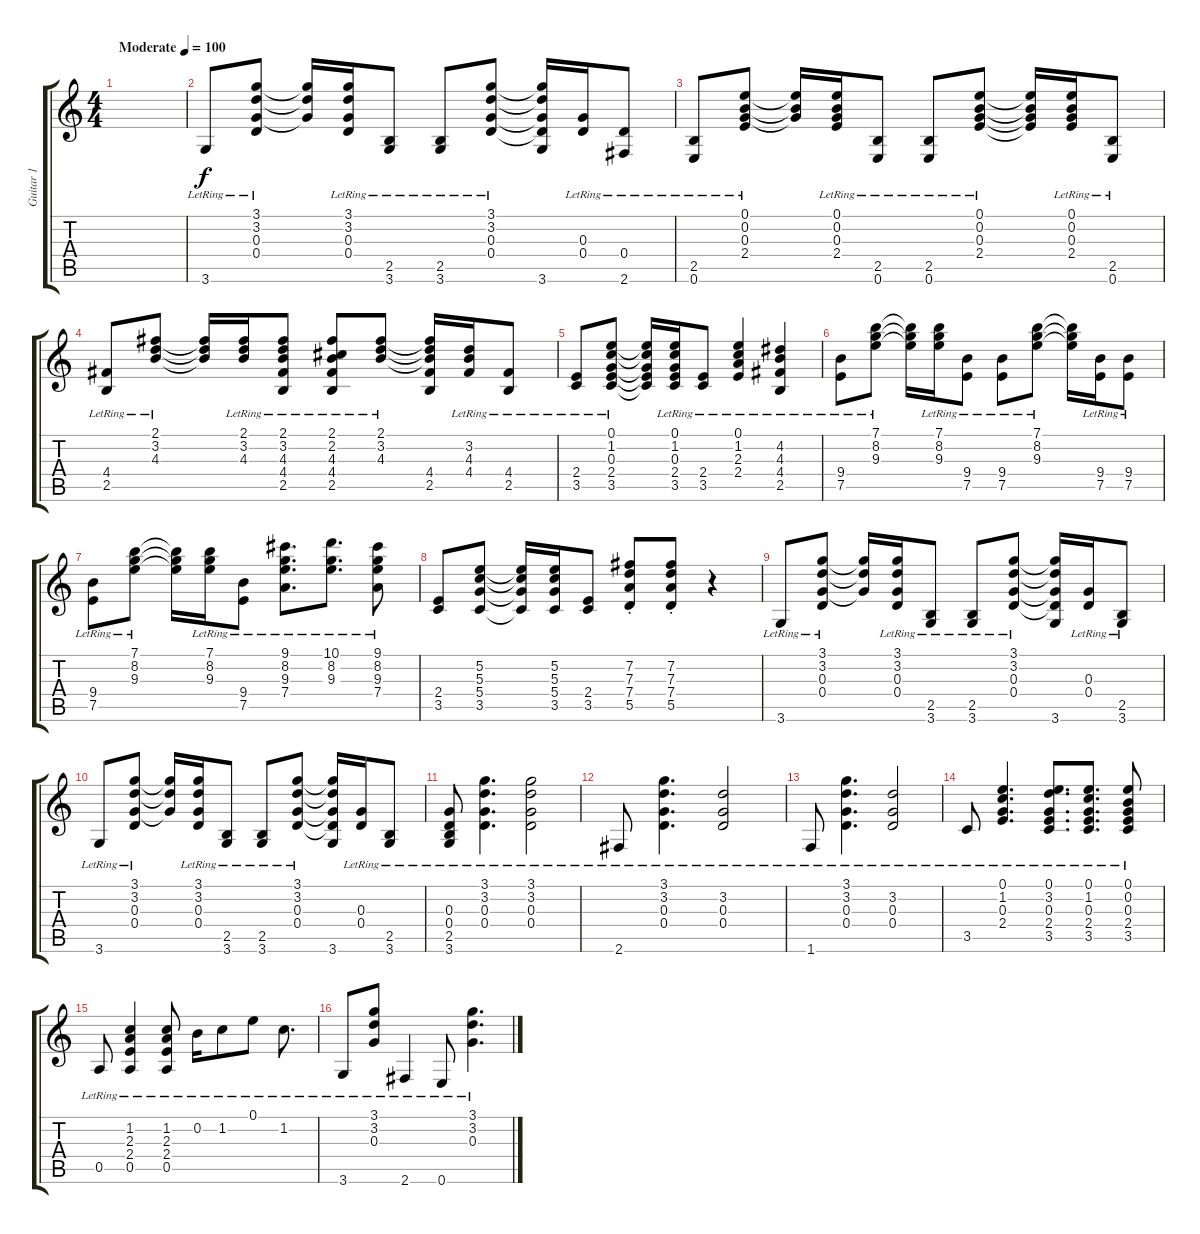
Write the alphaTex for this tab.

\track ("Guitar 1" "Guitar 1") {instrument electricguitarclean}
\staff {score tabs}
\tuning (E4 B3 G3 D3 A2 E2) {hide}
\ts (4 4)
\tempo (100 "Moderate")
\clef g2
\ks c
|
3.6{lr}.8 (3.1{lr} 3.2{lr} 0.3{lr} 0.4{lr}).8 (3.1{t} 3.2{t} 0.3{t}).16 (3.1{lr} 3.2{lr} 0.3{lr} 0.4{lr}).16 (2.5{lr} 3.6{lr}).8 (2.5{lr} 3.6{lr}).8 (3.1{lr} 3.2{lr} 0.3{lr} 0.4{lr}).8 (3.1{t} 3.2{t} 0.3{t} 0.4{t} 3.6).16 (0.3{lr} 0.4{lr}).16 (0.4{lr} 2.6{lr}).8 |
(2.5 0.6{lr}).8 (0.1{lr} 0.2{lr} 0.3{lr} 2.4{lr}).8 (0.1{t} 0.2{t} 0.3{t}).16 (0.1{lr} 0.2{lr} 0.3{lr} 2.4{lr}).16 (2.5{lr} 0.6{lr}).8 (2.5{lr} 0.6{lr}).8 (0.1{lr} 0.2{lr} 0.3{lr} 2.4{lr}).8 (0.1{t} 0.2{t} 0.3{t} 2.4{t}).16 (0.1{lr} 0.2{lr} 0.3{lr} 2.4{lr}).16 (2.5 0.6{lr}).8 |
(4.4{lr} 2.5{lr}).8 (2.1{lr} 3.2 4.3{lr}).8 (2.1{t} 3.2{t} 4.3{t}).16 (2.1{lr} 3.2{lr} 4.3{lr}).16 (2.1 3.2 4.3 4.4{lr} 2.5{lr}).8 (2.1 2.2 4.3 4.4{lr} 2.5{lr}).8 (2.1{lr} 3.2{lr} 4.3{lr}).8 (2.1{t} 3.2{t} 4.3{t} 4.4 2.5).16 (3.2 4.3{lr} 4.4{lr}).16 (4.4{lr} 2.5).8 |
(2.4{lr} 3.5{lr}).8 (0.1{lr} 1.2{lr} 0.3{lr} 2.4{lr} 3.5{lr}).8 (0.1{t} 1.2{t} 0.3{t} 2.4{t} 3.5{t}).16 (0.1{lr} 1.2{lr} 0.3{lr} 2.4{lr} 3.5{lr}).16 (2.4{lr} 3.5{lr}).8 (0.1 1.2{lr} 2.3{lr} 2.4{lr}).4 (4.2{lr} 4.3{lr} 4.4{lr} 2.5{lr}).4 |
(9.4{lr} 7.5{lr}).8 (7.1{lr} 8.2{lr} 9.3{lr}).8 (7.1{t} 8.2{t} 9.3{t}).16 (7.1{lr} 8.2{lr} 9.3{lr}).16 (9.4{lr} 7.5{lr}).8 (9.4{lr} 7.5{lr}).8 (7.1{lr} 8.2{lr} 9.3{lr}).8 (7.1{t} 8.2{t} 9.3{t}).16 (9.4{lr} 7.5{lr}).16 (9.4{lr} 7.5{lr}).8 |
(9.4{lr} 7.5{lr}).8 (7.1{lr} 8.2{lr} 9.3{lr}).8 (7.1{t} 8.2{t} 9.3{t}).16 (7.1{lr} 8.2{lr} 9.3{lr}).16 (9.4{lr} 7.5{lr}).8 (9.1{lr} 8.2{lr} 9.3{lr} 7.4{lr}).8{d} (10.1{lr} 8.2{lr} 9.3{lr}).8{d} (9.1{lr} 8.2{lr} 9.3{lr} 7.4{lr}).8 |
(2.4 3.5).8 (5.2 5.3 5.4 3.5).8 (5.2{t} 5.3{t} 5.4{t} 3.5{t}).16 (5.2 5.3 5.4 3.5).16 (2.4 3.5).8 (7.2{st} 7.3{st} 7.4{st} 5.5{st}).8 (7.2{st} 7.3{st} 7.4{st} 5.5{st}).8 r.4 |
3.6{lr}.8 (3.1{lr} 3.2{lr} 0.3{lr} 0.4{lr}).8 (3.1{t} 3.2{t} 0.3{t}).16 (3.1{lr} 3.2{lr} 0.3{lr} 0.4{lr}).16 (2.5{lr} 3.6{lr}).8 (2.5{lr} 3.6{lr}).8 (3.1{lr} 3.2{lr} 0.3{lr} 0.4{lr}).8 (3.1{t} 3.2{t} 0.3{t} 0.4{t} 3.6).16 (0.3{lr} 0.4{lr}).16 (2.5 3.6{lr}).8 |
3.6{lr}.8 (3.1{lr} 3.2{lr} 0.3{lr} 0.4{lr}).8 (3.1{t} 3.2{t} 0.3{t}).16 (3.1{lr} 3.2{lr} 0.3{lr} 0.4{lr}).16 (2.5{lr} 3.6{lr}).8 (2.5{lr} 3.6{lr}).8 (3.1{lr} 3.2{lr} 0.3{lr} 0.4{lr}).8 (3.1{t} 3.2{t} 0.3{t} 0.4{t} 3.6).16 (0.3{lr} 0.4{lr}).16 (2.5 3.6{lr}).8 |
(0.3{lr} 0.4{lr} 2.5{lr} 3.6{lr}).8 (3.1{lr} 3.2{lr} 0.3{lr} 0.4{lr}).4{d} (3.1{lr} 3.2{lr} 0.3{lr} 0.4{lr}).2 |
2.6{lr}.8 (3.1{lr} 3.2{lr} 0.3{lr} 0.4{lr}).4{d} (3.2{lr} 0.3{lr} 0.4{lr}).2 |
1.6{lr}.8 (3.1{lr} 3.2{lr} 0.3{lr} 0.4{lr}).4{d} (3.2{lr} 0.3{lr} 0.4{lr}).2 |
3.5{lr}.8 (0.1{lr} 1.2{lr} 0.3{lr} 2.4{lr}).4{d} (0.1{lr} 3.2{lr} 0.3{lr} 2.4{lr} 3.5{lr}).8{d} (0.1{lr} 1.2{lr} 0.3{lr} 2.4{lr} 3.5{lr}).8{d} (0.1{lr} 0.2{lr} 0.3{lr} 2.4{lr} 3.5{lr}).8 |
0.5{lr}.8 (1.2{lr} 2.3{lr} 2.4{lr} 0.5{lr}).4 (1.2{lr} 2.3{lr} 2.4{lr} 0.5{lr}).8 0.2{lr}.16 1.2{lr}.8 0.1{lr}.8 1.2{lr}.8{d} |
3.6{lr}.8 (3.1{lr} 3.2{lr} 0.3{lr}).8 2.6{lr}.4 0.6{lr}.8 (3.1{lr} 3.2{lr} 0.3{lr}).4{d}
